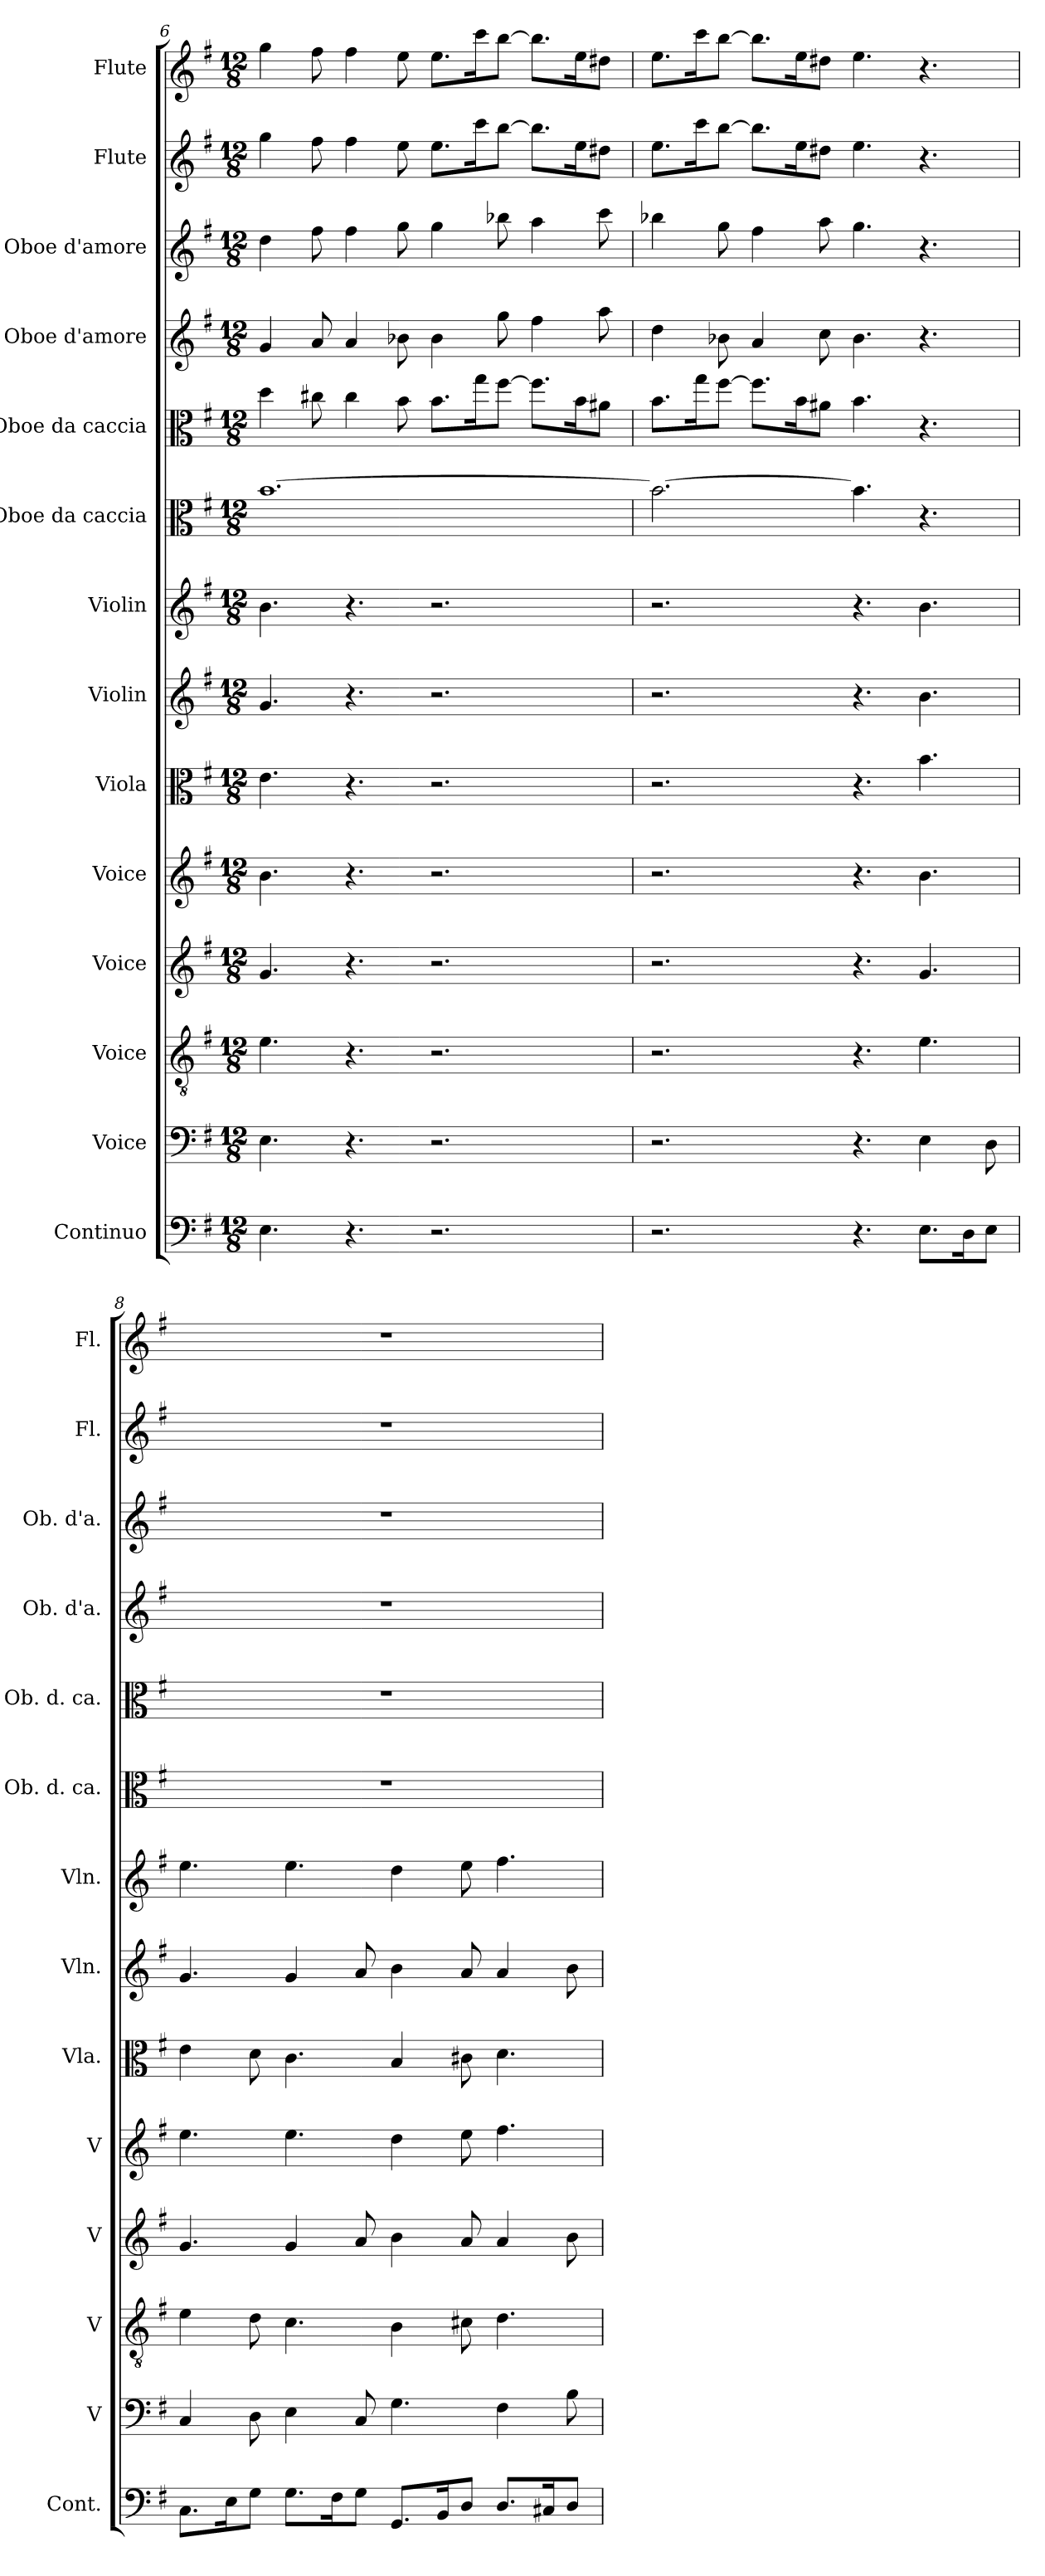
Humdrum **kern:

**kern	**kern	**kern	**kern	**kern	**kern	**kern	**kern	**kern	**kern	**kern	**kern	**kern	**kern
*part14	*part13	*part12	*part11	*part10	*part9	*part8	*part7	*part6	*part5	*part4	*part3	*part2	*part1
*staff14	*staff13	*staff12	*staff11	*staff10	*staff9	*staff8	*staff7	*staff6	*staff5	*staff4	*staff3	*staff2	*staff1
*I"Continuo	*I"Voice	*I"Voice	*I"Voice	*I"Voice	*I"Viola	*I"Violin	*I"Violin	*I"Oboe da caccia	*I"Oboe da caccia	*I"Oboe d'amore	*I"Oboe d'amore	*I"Flute	*I"Flute
*I'Cont.	*I'V	*I'V	*I'V	*I'V	*I'Vla.	*I'Vln.	*I'Vln.	*I'Ob. d. ca.	*I'Ob. d. ca.	*I'Ob. d'a.	*I'Ob. d'a.	*I'Fl.	*I'Fl.
*clefF4	*clefF4	*clefGv2	*clefG2	*clefG2	*clefC3	*clefG2	*clefG2	*clefC3	*clefC3	*clefG2	*clefG2	*clefG2	*clefG2
*ITrd7c12	*	*	*	*	*	*	*	*ITrd4c7	*ITrd4c7	*ITrd2c3	*ITrd2c3	*	*
*k[f#]	*k[f#]	*k[f#]	*k[f#]	*k[f#]	*k[f#]	*k[f#]	*k[f#]	*k[]	*k[]	*k[f#c#g#d#]	*k[f#c#g#d#]	*k[f#]	*k[f#]
*M12/8	*M12/8	*M12/8	*M12/8	*M12/8	*M12/8	*M12/8	*M12/8	*M12/8	*M12/8	*M12/8	*M12/8	*M12/8	*M12/8
=6	=6	=6	=6	=6	=6	=6	=6	=6	=6	=6	=6	=6	=6
4.EE\	4.E\	4.e\	4.g/	4.b\	4.e\	4.g/	4.b\	[1.e	4g\	4e/	4b\	4gg\	4gg\
.	.	.	.	.	.	.	.	.	8f#X\	8f#/	8dd#\	8ff#\	8ff#\
4.r	4.r	4.r	4.r	4.r	4.r	4.r	4.r	.	4f#\	4f#/	4dd#\	4ff#\	4ff#\
.	.	.	.	.	.	.	.	.	8e\	8gn\	8ee\	8ee\	8ee\
2.r	2.r	2.r	2.r	2.r	2.r	2.r	2.r	.	8.e\L	4g\	4ee\	8.ee\L	8.ee\L
.	.	.	.	.	.	.	.	.	16cc\K	.	.	16ccc\K	16ccc\K
.	.	.	.	.	.	.	.	.	[8b\J	8ee\	8ggn\	[8bb\J	[8bb\J
.	.	.	.	.	.	.	.	.	8.b\L]	4dd#\	4ff#\	8.bb\L]	8.bb\L]
.	.	.	.	.	.	.	.	.	16e\K	.	.	16ee\K	16ee\K
.	.	.	.	.	.	.	.	.	8d#X\J	8ff#\	8aa\	8dd#X\J	8dd#X\J
!!LO:PB:g=z
=7	=7	=7	=7	=7	=7	=7	=7	=7	=7	=7	=7	=7	=7
2.r	2.r	2.r	2.r	2.r	2.r	2.r	2.r	2.e\_	8.e\L	4b\	4ggn\	8.ee\L	8.ee\L
.	.	.	.	.	.	.	.	.	16cc\K	.	.	16ccc\K	16ccc\K
.	.	.	.	.	.	.	.	.	[8b\J	8gn\	8ee\	[8bb\J	[8bb\J
.	.	.	.	.	.	.	.	.	8.b\L]	4f#/	4dd#\	8.bb\L]	8.bb\L]
.	.	.	.	.	.	.	.	.	16e\K	.	.	16ee\K	16ee\K
.	.	.	.	.	.	.	.	.	8d#X\J	8a\	8ff#\	8dd#X\J	8dd#X\J
4.r	4.r	4.r	4.r	4.r	4.r	4.r	4.r	4.e\]	4.e\	4.g\	4.ee\	4.ee\	4.ee\
8.EE\L	4E\	4.e\	4.g/	4.b\	4.b\	4.b\	4.b\	4.r	4.r	4.r	4.r	4.r	4.r
16DD\K	.	.	.	.	.	.	.	.	.	.	.	.	.
8EE\J	8D\	.	.	.	.	.	.	.	.	.	.	.	.
=8	=8	=8	=8	=8	=8	=8	=8	=8	=8	=8	=8	=8	=8
8.CC\L	4C/	4e\	4.g/	4.ee\	4e\	4.g/	4.ee\	1.r	1.r	1.r	1.r	1.r	1.r
16EE\K	.	.	.	.	.	.	.	.	.	.	.	.	.
8GG\J	8D\	8d\	.	.	8d\	.	.	.	.	.	.	.	.
8.GG\L	4E\	4.c\	4g/	4.ee\	4.c\	4g/	4.ee\	.	.	.	.	.	.
16FF#\K	.	.	.	.	.	.	.	.	.	.	.	.	.
8GG\J	8C/	.	8a/	.	.	8a/	.	.	.	.	.	.	.
8.GGG/L	4.G\	4B\	4b\	4dd\	4B/	4b\	4dd\	.	.	.	.	.	.
16BBB/K	.	.	.	.	.	.	.	.	.	.	.	.	.
8DD/J	.	8c#X\	8a/	8ee\	8c#X\	8a/	8ee\	.	.	.	.	.	.
8.DD/L	4F#\	4.d\	4a/	4.ff#\	4.d\	4a/	4.ff#\	.	.	.	.	.	.
16CC#X/K	.	.	.	.	.	.	.	.	.	.	.	.	.
8DD/J	8B\	.	8b\	.	.	8b\	.	.	.	.	.	.	.
=	=	=	=	=	=	=	=	=	=	=	=	=	=
*-	*-	*-	*-	*-	*-	*-	*-	*-	*-	*-	*-	*-	*-
